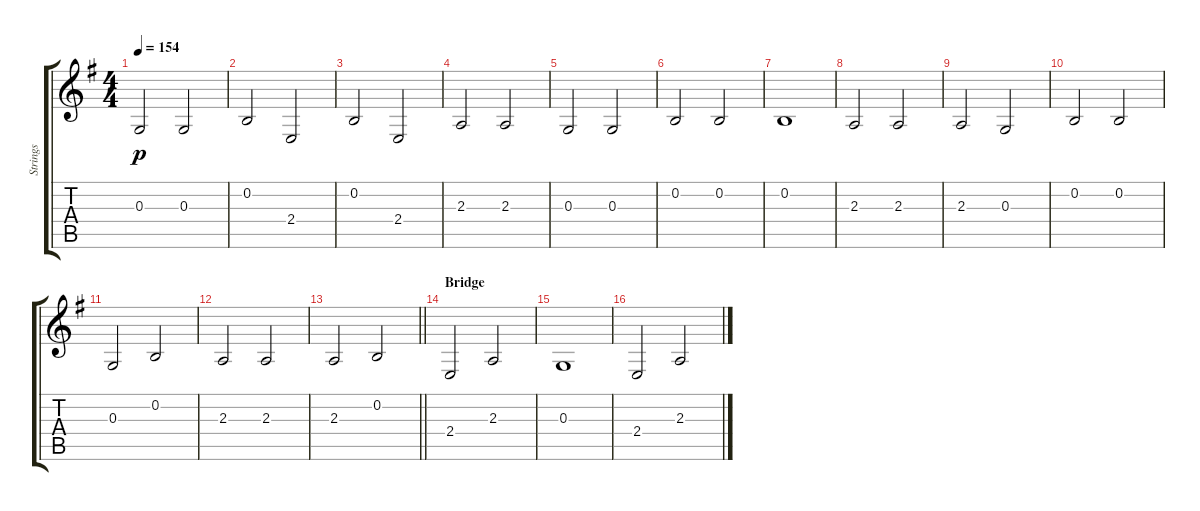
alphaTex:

\track ("Strings" "Strings") {instrument stringensemble1}
\staff {score tabs}
\tuning (E4 B3 G3 D3 A2 E2) {hide}
\ts (4 4)
\tempo 154
\clef g2
\ks g
0.3.2{dy p} 0.3.2 |
0.2.2 2.4.2 |
0.2.2 2.4.2 |
2.3.2 2.3.2 |
0.3.2 0.3.2 |
0.2.2 0.2.2 |
0.2.1 |
2.3.2 2.3.2 |
2.3.2 0.3.2 |
0.2.2 0.2.2 |
0.3.2 0.2.2 |
2.3.2 2.3.2 |
\barLineRight lightlight
2.3.2 0.2.2 |
\section ("" "Bridge")
2.4.2 2.3.2 |
0.3.1 |
2.4.2 2.3.2
